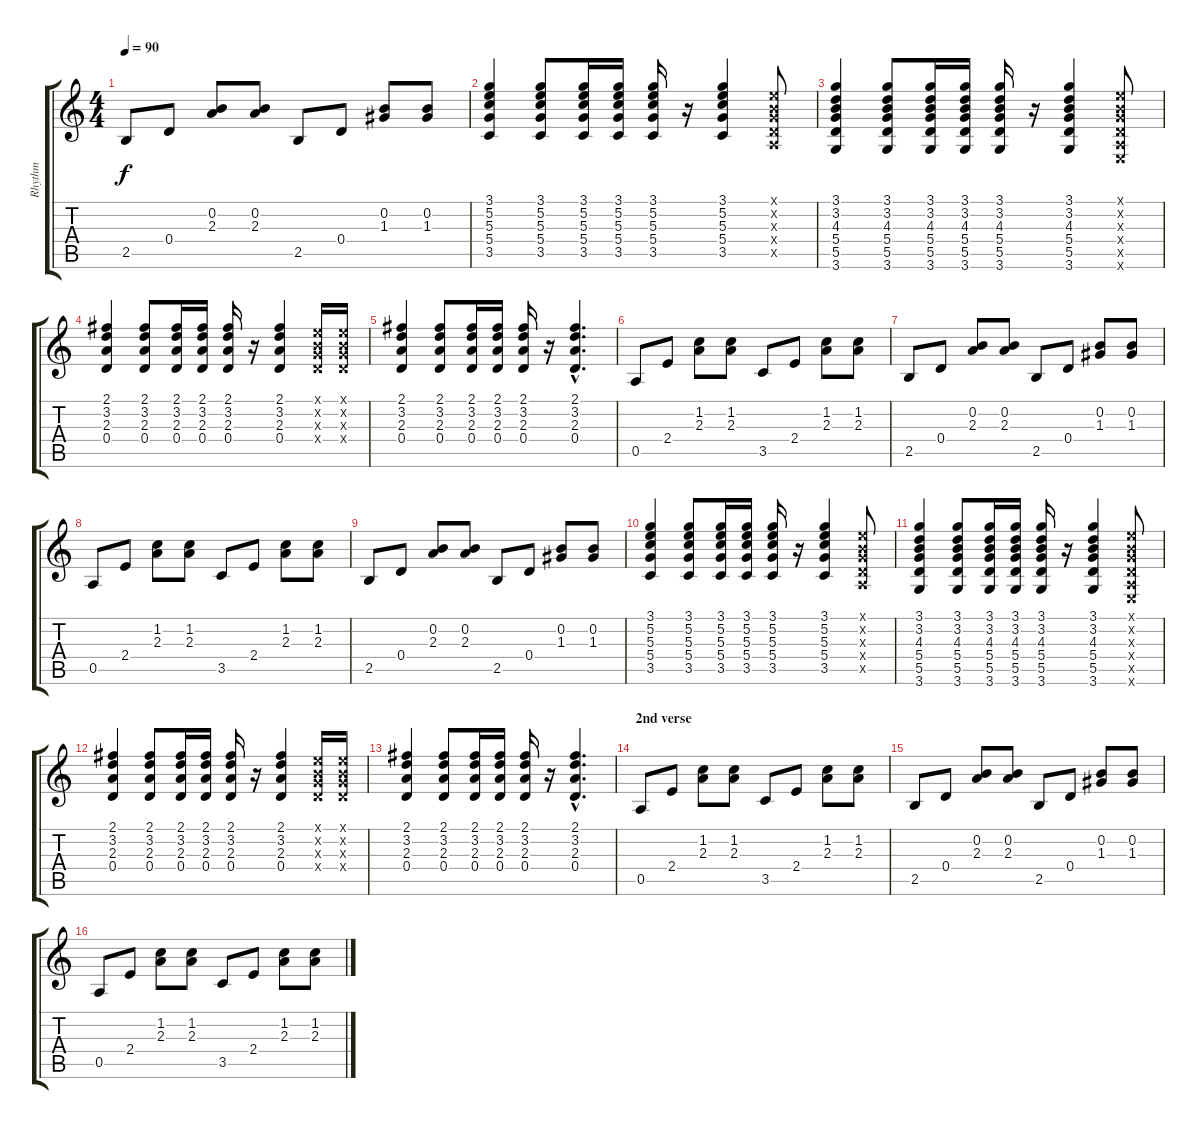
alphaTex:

\track ("Rhythm" "Rhythm") {instrument electricguitarclean}
\staff {score tabs}
\tuning (E4 B3 G3 D3 A2 E2) {hide}
\ts (4 4)
\tempo 90
\clef g2
\ks c
2.5.8{dy f} 0.4.8 (0.2 2.3).8 (0.2 2.3).8 2.5.8 0.4.8 (0.2 1.3).8 (0.2 1.3).8 |
(3.1 5.2 5.3 5.4 3.5).4 (3.1 5.2 5.3 5.4 3.5).8 (3.1 5.2 5.3 5.4 3.5).16 (3.1 5.2 5.3 5.4 3.5).16 (3.1 5.2 5.3 5.4 3.5).16 r.16 (3.1 5.2 5.3 5.4 3.5).4 (0.1{x} 0.2{x} 0.3{x} 0.4{x} 0.5{x}).8 |
(3.1 3.2 4.3 5.4 5.5 3.6).4 (3.1 3.2 4.3 5.4 5.5 3.6).8 (3.1 3.2 4.3 5.4 5.5 3.6).16 (3.1 3.2 4.3 5.4 5.5 3.6).16 (3.1 3.2 4.3 5.4 5.5 3.6).16 r.16 (3.1 3.2 4.3 5.4 5.5 3.6).4 (0.1{x} 0.2{x} 0.3{x} 0.4{x} 0.5{x} 0.6{x}).8 |
(2.1 3.2 2.3 0.4).4 (2.1 3.2 2.3 0.4).8 (2.1 3.2 2.3 0.4).16 (2.1 3.2 2.3 0.4).16 (2.1 3.2 2.3 0.4).16 r.16 (2.1 3.2 2.3 0.4).4 (0.1{x} 0.2{x} 0.3{x} 0.4{x}).16 (0.1{x} 0.2{x} 0.3{x} 0.4{x}).16 |
(2.1 3.2 2.3 0.4).4 (2.1 3.2 2.3 0.4).8 (2.1 3.2 2.3 0.4).16 (2.1 3.2 2.3 0.4).16 (2.1 3.2 2.3 0.4).16 r.16 (2.1{hac} 3.2{hac} 2.3{hac} 0.4{hac}).4{d} |
0.5.8 2.4.8 (1.2 2.3).8 (1.2 2.3).8 3.5.8 2.4.8 (1.2 2.3).8 (1.2 2.3).8 |
2.5.8 0.4.8 (0.2 2.3).8 (0.2 2.3).8 2.5.8 0.4.8 (0.2 1.3).8 (0.2 1.3).8 |
0.5.8 2.4.8 (1.2 2.3).8 (1.2 2.3).8 3.5.8 2.4.8 (1.2 2.3).8 (1.2 2.3).8 |
2.5.8 0.4.8 (0.2 2.3).8 (0.2 2.3).8 2.5.8 0.4.8 (0.2 1.3).8 (0.2 1.3).8 |
(3.1 5.2 5.3 5.4 3.5).4 (3.1 5.2 5.3 5.4 3.5).8 (3.1 5.2 5.3 5.4 3.5).16 (3.1 5.2 5.3 5.4 3.5).16 (3.1 5.2 5.3 5.4 3.5).16 r.16 (3.1 5.2 5.3 5.4 3.5).4 (0.1{x} 0.2{x} 0.3{x} 0.4{x} 0.5{x}).8 |
(3.1 3.2 4.3 5.4 5.5 3.6).4 (3.1 3.2 4.3 5.4 5.5 3.6).8 (3.1 3.2 4.3 5.4 5.5 3.6).16 (3.1 3.2 4.3 5.4 5.5 3.6).16 (3.1 3.2 4.3 5.4 5.5 3.6).16 r.16 (3.1 3.2 4.3 5.4 5.5 3.6).4 (0.1{x} 0.2{x} 0.3{x} 0.4{x} 0.5{x} 0.6{x}).8 |
(2.1 3.2 2.3 0.4).4 (2.1 3.2 2.3 0.4).8 (2.1 3.2 2.3 0.4).16 (2.1 3.2 2.3 0.4).16 (2.1 3.2 2.3 0.4).16 r.16 (2.1 3.2 2.3 0.4).4 (0.1{x} 0.2{x} 0.3{x} 0.4{x}).16 (0.1{x} 0.2{x} 0.3{x} 0.4{x}).16 |
(2.1 3.2 2.3 0.4).4 (2.1 3.2 2.3 0.4).8 (2.1 3.2 2.3 0.4).16 (2.1 3.2 2.3 0.4).16 (2.1 3.2 2.3 0.4).16 r.16 (2.1{hac} 3.2{hac} 2.3{hac} 0.4{hac}).4{d} |
\section ("" "2nd verse")
0.5.8 2.4.8 (1.2 2.3).8 (1.2 2.3).8 3.5.8 2.4.8 (1.2 2.3).8 (1.2 2.3).8 |
2.5.8 0.4.8 (0.2 2.3).8 (0.2 2.3).8 2.5.8 0.4.8 (0.2 1.3).8 (0.2 1.3).8 |
0.5.8 2.4.8 (1.2 2.3).8 (1.2 2.3).8 3.5.8 2.4.8 (1.2 2.3).8 (1.2 2.3).8
